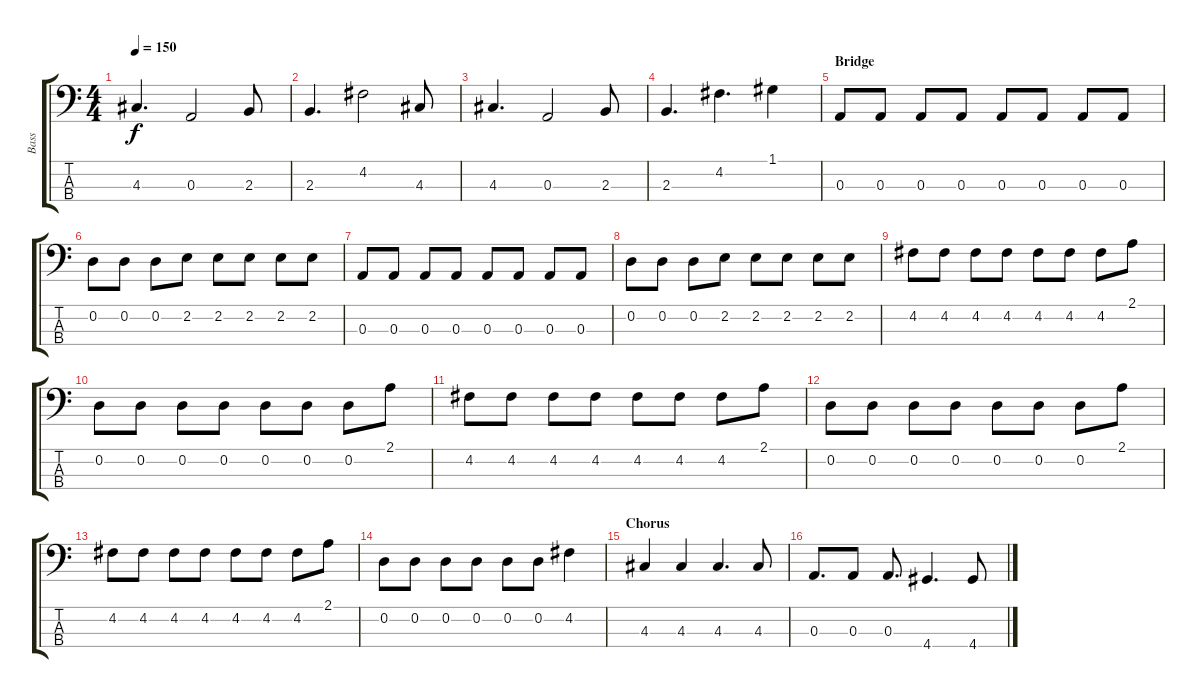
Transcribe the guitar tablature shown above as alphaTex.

\track ("Bass" "Bass") {instrument electricbassfinger}
\staff {score tabs}
\tuning (G2 D2 A1 E1) {hide}
\ts (4 4)
\tempo 150
\clef f4
\ks c
4.3.4{d dy f} 0.3.2 2.3.8 |
2.3.4{d} 4.2.2 4.3.8 |
4.3.4{d} 0.3.2 2.3.8 |
2.3.4{d} 4.2.4{d} 1.1.4 |
\section ("" "Bridge")
0.3.8 0.3.8 0.3.8 0.3.8 0.3.8 0.3.8 0.3.8 0.3.8 |
0.2.8 0.2.8 0.2.8 2.2.8 2.2.8 2.2.8 2.2.8 2.2.8 |
0.3.8 0.3.8 0.3.8 0.3.8 0.3.8 0.3.8 0.3.8 0.3.8 |
0.2.8 0.2.8 0.2.8 2.2.8 2.2.8 2.2.8 2.2.8 2.2.8 |
4.2.8 4.2.8 4.2.8 4.2.8 4.2.8 4.2.8 4.2.8 2.1.8 |
0.2.8 0.2.8 0.2.8 0.2.8 0.2.8 0.2.8 0.2.8 2.1.8 |
4.2.8 4.2.8 4.2.8 4.2.8 4.2.8 4.2.8 4.2.8 2.1.8 |
0.2.8 0.2.8 0.2.8 0.2.8 0.2.8 0.2.8 0.2.8 2.1.8 |
4.2.8 4.2.8 4.2.8 4.2.8 4.2.8 4.2.8 4.2.8 2.1.8 |
0.2.8 0.2.8 0.2.8 0.2.8 0.2.8 0.2.8 4.2.4 |
\section ("" "Chorus")
4.3.4 4.3.4 4.3.4{d} 4.3.8 |
0.3.8{d} 0.3.8 0.3.8{d} 4.4.4{d} 4.4.8
